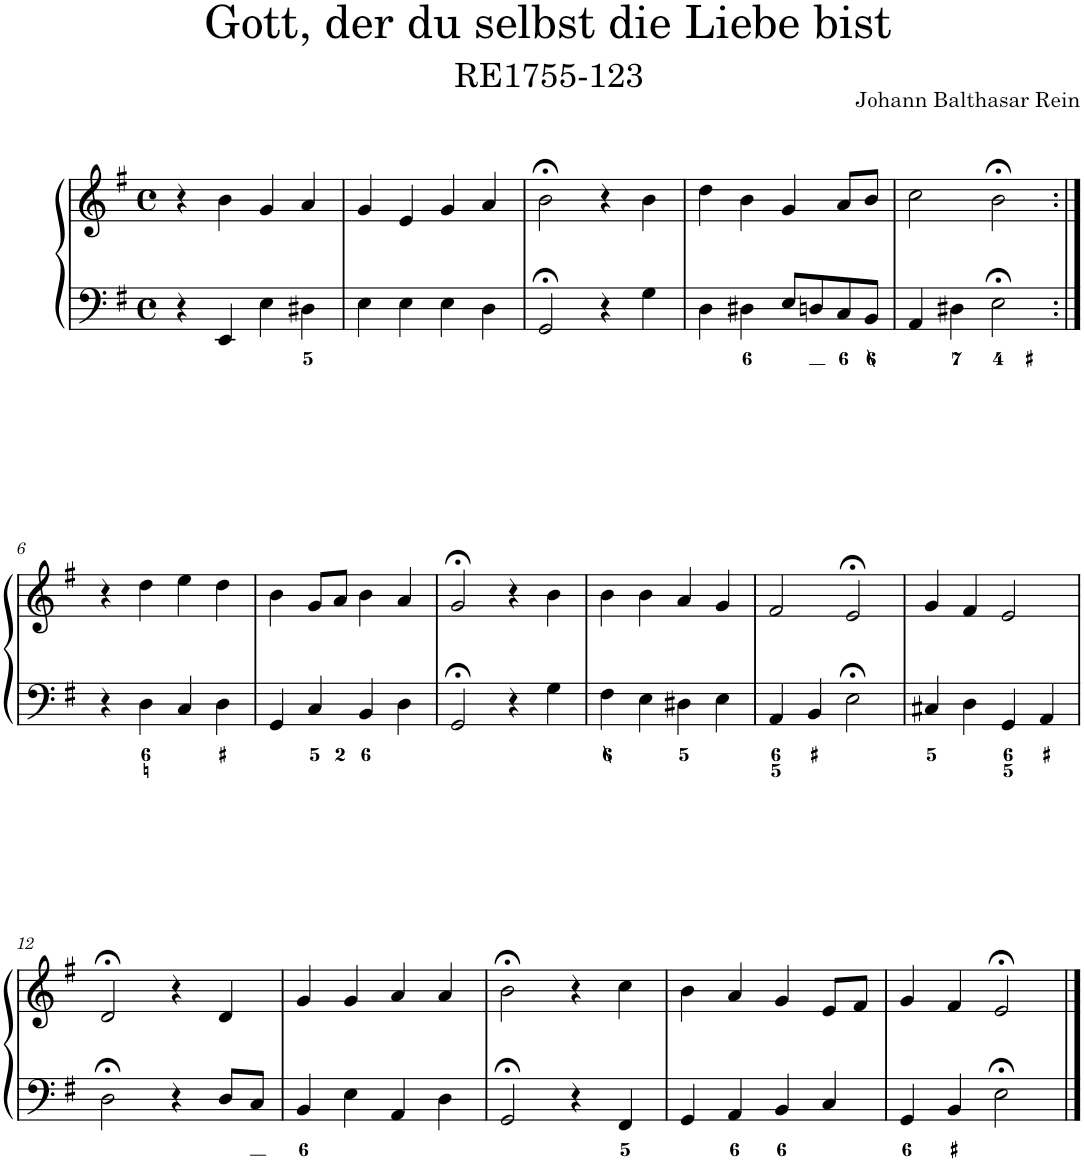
**kern	**kern
*part1	*part1
*staff2	*staff1
*I"Piano	*
*I'Pno.	*
*clefF4	*clefG2
*k[f#]	*k[f#]
*M4/4	*M4/4
*met(c)	*met(c)
=1	=1
4r	4r
4EE/	4b\
4E\	4g/
4D#X\	4a/
=2	=2
4E\	4g/
4E\	4e/
4E\	4g/
4D\	4a/
=3	=3
2GG;</	2b;<\
4r	4r
4G\	4b\
=4	=4
4D\	4dd\
4D#X\	4b\
8E/L	4g/
8Dn/	.
8C/	8a/L
8BB/J	8b/J
=5	=5
4AA/	2cc\
4D#X\	.
2E;<\	2b;<\
!!LO:LB:g=z
=6:|!	=6:|!
4r	4r
4D\	4dd\
4C/	4ee\
4D\	4dd\
=7	=7
4GG/	4b\
4C/	8g/L
.	8a/J
4BB/	4b\
4D\	4a/
=8	=8
2GG;</	2g;</
4r	4r
4G\	4b\
=9	=9
4F#\	4b\
4E\	4b\
4D#X\	4a/
4E\	4g/
=10	=10
4AA/	2f#/
4BB/	.
2E;<\	2e;</
=11	=11
4C#X/	4g/
4D\	4f#/
4GG/	2e/
4AA/	.
!!LO:LB:g=z
=12	=12
2D;<\	2d;</
4r	4r
8D/L	4d/
8C/J	.
=13	=13
4BB/	4g/
4E\	4g/
4AA/	4a/
4D\	4a/
=14	=14
2GG;</	2b;<\
4r	4r
4FF#/	4cc\
=15	=15
4GG/	4b\
4AA/	4a/
4BB/	4g/
4C/	8e/L
.	8f#/J
=16	=16
4GG/	4g/
4BB/	4f#/
2E;<\	2e;</
==	==
*-	*-
